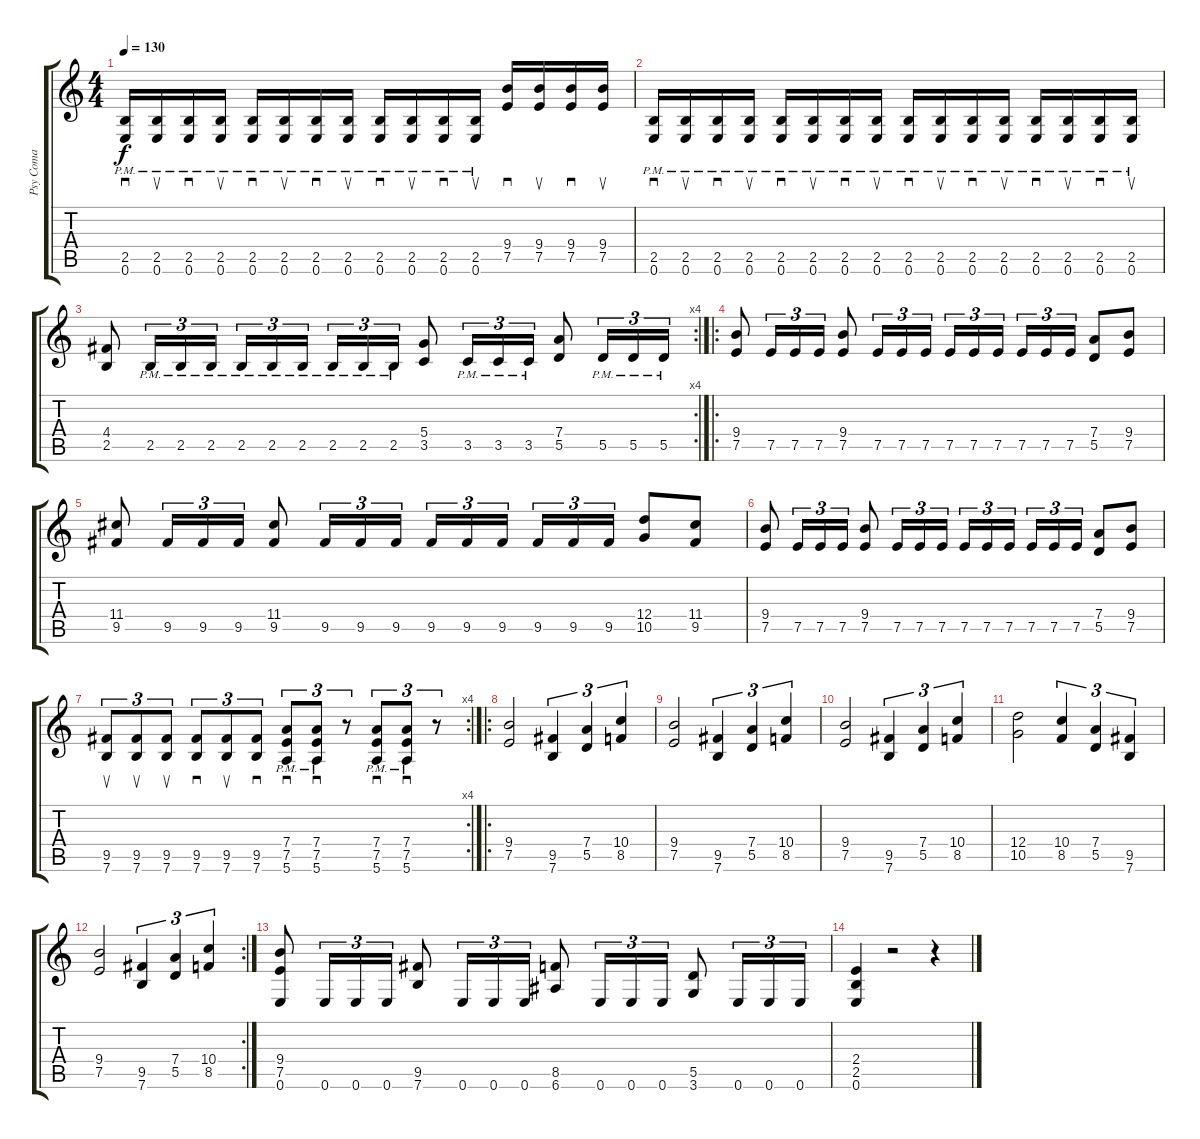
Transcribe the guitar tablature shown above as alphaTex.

\track ("Psy Coma" "Psy Coma") {instrument electricguitarclean}
\staff {score tabs}
\tuning (E4 B3 G3 D3 A2 E2) {hide}
\ts (4 4)
\tempo 130
\clef g2
\ks c
(2.5 0.6{pm}).16{sd dy f} (2.5 0.6{pm}).16{su} (2.5 0.6{pm}).16{sd} (2.5 0.6{pm}).16{su} (2.5 0.6{pm}).16{sd} (2.5 0.6{pm}).16{su} (2.5 0.6{pm}).16{sd} (2.5 0.6{pm}).16{su} (2.5 0.6{pm}).16{sd} (2.5 0.6{pm}).16{su} (2.5 0.6{pm}).16{sd} (2.5 0.6{pm}).16{su} (9.4 7.5).16{sd} (9.4 7.5).16{su} (9.4 7.5).16{sd} (9.4 7.5).16{su} |
(2.5 0.6{pm}).16{sd} (2.5 0.6{pm}).16{su} (2.5 0.6{pm}).16{sd} (2.5 0.6{pm}).16{su} (2.5 0.6{pm}).16{sd} (2.5 0.6{pm}).16{su} (2.5 0.6{pm}).16{sd} (2.5 0.6{pm}).16{su} (2.5 0.6{pm}).16{sd} (2.5 0.6{pm}).16{su} (2.5 0.6{pm}).16{sd} (2.5 0.6{pm}).16{su} (2.5 0.6{pm}).16{sd} (2.5 0.6{pm}).16{su} (2.5 0.6{pm}).16{sd} (2.5 0.6{pm}).16{su} |
\rc 4
(4.4 2.5).8 2.5{pm}.16{tu (3 2)} 2.5{pm}.16{tu (3 2)} 2.5{pm}.16{tu (3 2)} 2.5{pm}.16{tu (3 2)} 2.5{pm}.16{tu (3 2)} 2.5{pm}.16{tu (3 2) beam splitsecondary} 2.5{pm}.16{tu (3 2)} 2.5{pm}.16{tu (3 2)} 2.5{pm}.16{tu (3 2)} (5.4 3.5).8 3.5{pm}.16{tu (3 2)} 3.5{pm}.16{tu (3 2)} 3.5{pm}.16{tu (3 2)} (7.4 5.5).8 5.5{pm}.16{tu (3 2)} 5.5{pm}.16{tu (3 2)} 5.5{pm}.16{tu (3 2)} |
\ro
(9.4 7.5).8 7.5.16{tu (3 2)} 7.5.16{tu (3 2)} 7.5.16{tu (3 2)} (9.4 7.5).8 7.5.16{tu (3 2)} 7.5.16{tu (3 2)} 7.5.16{tu (3 2)} 7.5.16{tu (3 2)} 7.5.16{tu (3 2)} 7.5.16{tu (3 2) beam splitsecondary} 7.5.16{tu (3 2)} 7.5.16{tu (3 2)} 7.5.16{tu (3 2)} (7.4 5.5).8 (9.4 7.5).8 |
(11.4 9.5).8 9.5.16{tu (3 2)} 9.5.16{tu (3 2)} 9.5.16{tu (3 2)} (11.4 9.5).8 9.5.16{tu (3 2)} 9.5.16{tu (3 2)} 9.5.16{tu (3 2)} 9.5.16{tu (3 2)} 9.5.16{tu (3 2)} 9.5.16{tu (3 2) beam splitsecondary} 9.5.16{tu (3 2)} 9.5.16{tu (3 2)} 9.5.16{tu (3 2)} (12.4 10.5).8 (11.4 9.5).8 |
(9.4 7.5).8 7.5.16{tu (3 2)} 7.5.16{tu (3 2)} 7.5.16{tu (3 2)} (9.4 7.5).8 7.5.16{tu (3 2)} 7.5.16{tu (3 2)} 7.5.16{tu (3 2)} 7.5.16{tu (3 2)} 7.5.16{tu (3 2)} 7.5.16{tu (3 2) beam splitsecondary} 7.5.16{tu (3 2)} 7.5.16{tu (3 2)} 7.5.16{tu (3 2)} (7.4 5.5).8 (9.4 7.5).8 |
\rc 4
(9.5 7.6).8{su tu (3 2)} (9.5 7.6).8{su tu (3 2)} (9.5 7.6).8{su tu (3 2)} (9.5 7.6).8{sd tu (3 2)} (9.5 7.6).8{su tu (3 2)} (9.5 7.6).8{sd tu (3 2)} (7.4 7.5 5.6{pm}).8{sd tu (3 2)} (7.4 7.5 5.6{pm}).8{sd tu (3 2)} r.8{tu (3 2)} (7.4 7.5 5.6{pm}).8{sd tu (3 2)} (7.4 7.5 5.6{pm}).8{sd tu (3 2)} r.8{tu (3 2)} |
\ro
(9.4 7.5).2 (9.5 7.6).4{tu (3 2)} (7.4 5.5).4{tu (3 2)} (10.4 8.5).4{tu (3 2)} |
(9.4 7.5).2 (9.5 7.6).4{tu (3 2)} (7.4 5.5).4{tu (3 2)} (10.4 8.5).4{tu (3 2)} |
(9.4 7.5).2 (9.5 7.6).4{tu (3 2)} (7.4 5.5).4{tu (3 2)} (10.4 8.5).4{tu (3 2)} |
(12.4 10.5).2 (10.4 8.5).4{tu (3 2)} (7.4 5.5).4{tu (3 2)} (9.5 7.6).4{tu (3 2)} |
\rc 2
(9.4 7.5).2 (9.5 7.6).4{tu (3 2)} (7.4 5.5).4{tu (3 2)} (10.4 8.5).4{tu (3 2)} |
(9.4 7.5 0.6).8 0.6.16{tu (3 2)} 0.6.16{tu (3 2)} 0.6.16{tu (3 2)} (9.5 7.6).8 0.6.16{tu (3 2)} 0.6.16{tu (3 2)} 0.6.16{tu (3 2)} (8.5 6.6).8 0.6.16{tu (3 2)} 0.6.16{tu (3 2)} 0.6.16{tu (3 2)} (5.5 3.6).8 0.6.16{tu (3 2)} 0.6.16{tu (3 2)} 0.6.16{tu (3 2)} |
(2.4 2.5 0.6).4 r.2 r.4
